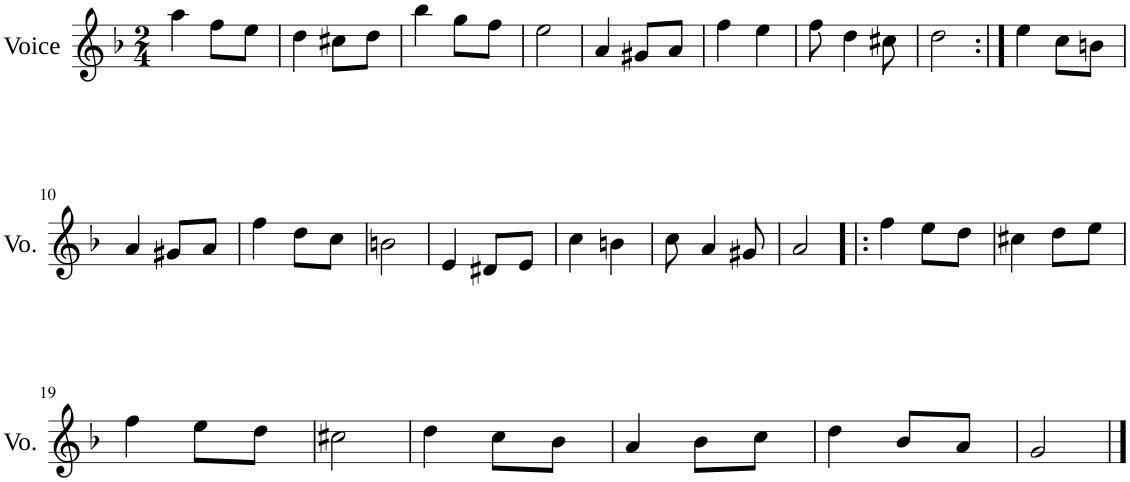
**kern
*part1
*staff1
*I"Voice
*I'Vo.
*clefG2
*k[b-]
*M2/4
=1
4aa\
8ff\L
8ee\J
=2
4dd\
8cc#X\L
8dd\J
=3
4bb-\
8gg\L
8ff\J
=4
2ee\
=5
4a/
8g#X/L
8a/J
=6
4ff\
4ee\
=7
8ff\
4dd\
8cc#X\
=8
2dd\
=9:|!
4ee\
8cc\L
8bn\J
!!LO:LB:g=z
=10
4a/
8g#X/L
8a/J
=11
4ff\
8dd\L
8cc\J
=12
2bn\
=13
4e/
8d#X/L
8e/J
=14
4cc\
4bn\
=15
8cc\
4a/
8g#X/
=16
2a/
=17!|:
4ff\
8ee\L
8dd\J
=18
4cc#X\
8dd\L
8ee\J
!!LO:LB:g=z
=19
4ff\
8ee\L
8dd\J
=20
2cc#X\
=21
4dd\
8cc\L
8b-\J
=22
4a/
8b-\L
8cc\J
=23
4dd\
8b-/L
8a/J
=24
2g/
==
*-
